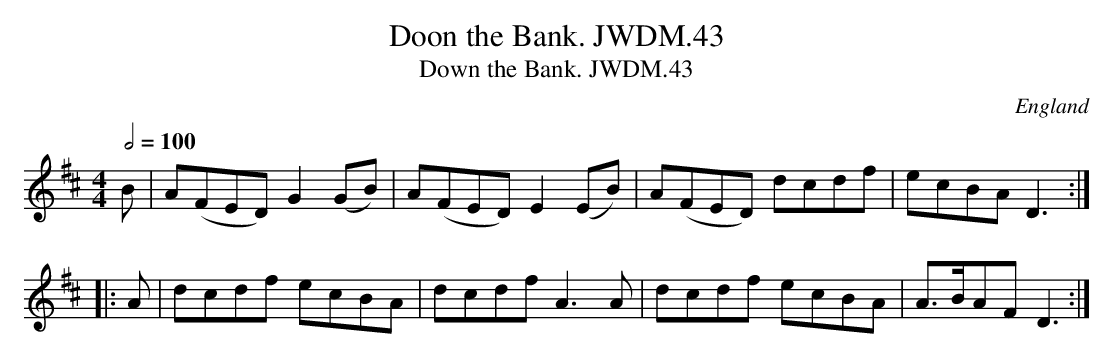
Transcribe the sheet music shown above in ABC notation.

X:1
T:Doon the Bank. JWDM.43
T:Down the Bank. JWDM.43
M:4/4
L:1/8
Q:1/2=100
O:England
K:D major
B|A(FED) G2 (GB)|A(FED) E2 (EB)|A(FED) dcdf|ecBA D3:|!
|:A|dcdf ecBA|dcdf A3A| dcdf ecBA| A>BAF D3:|
